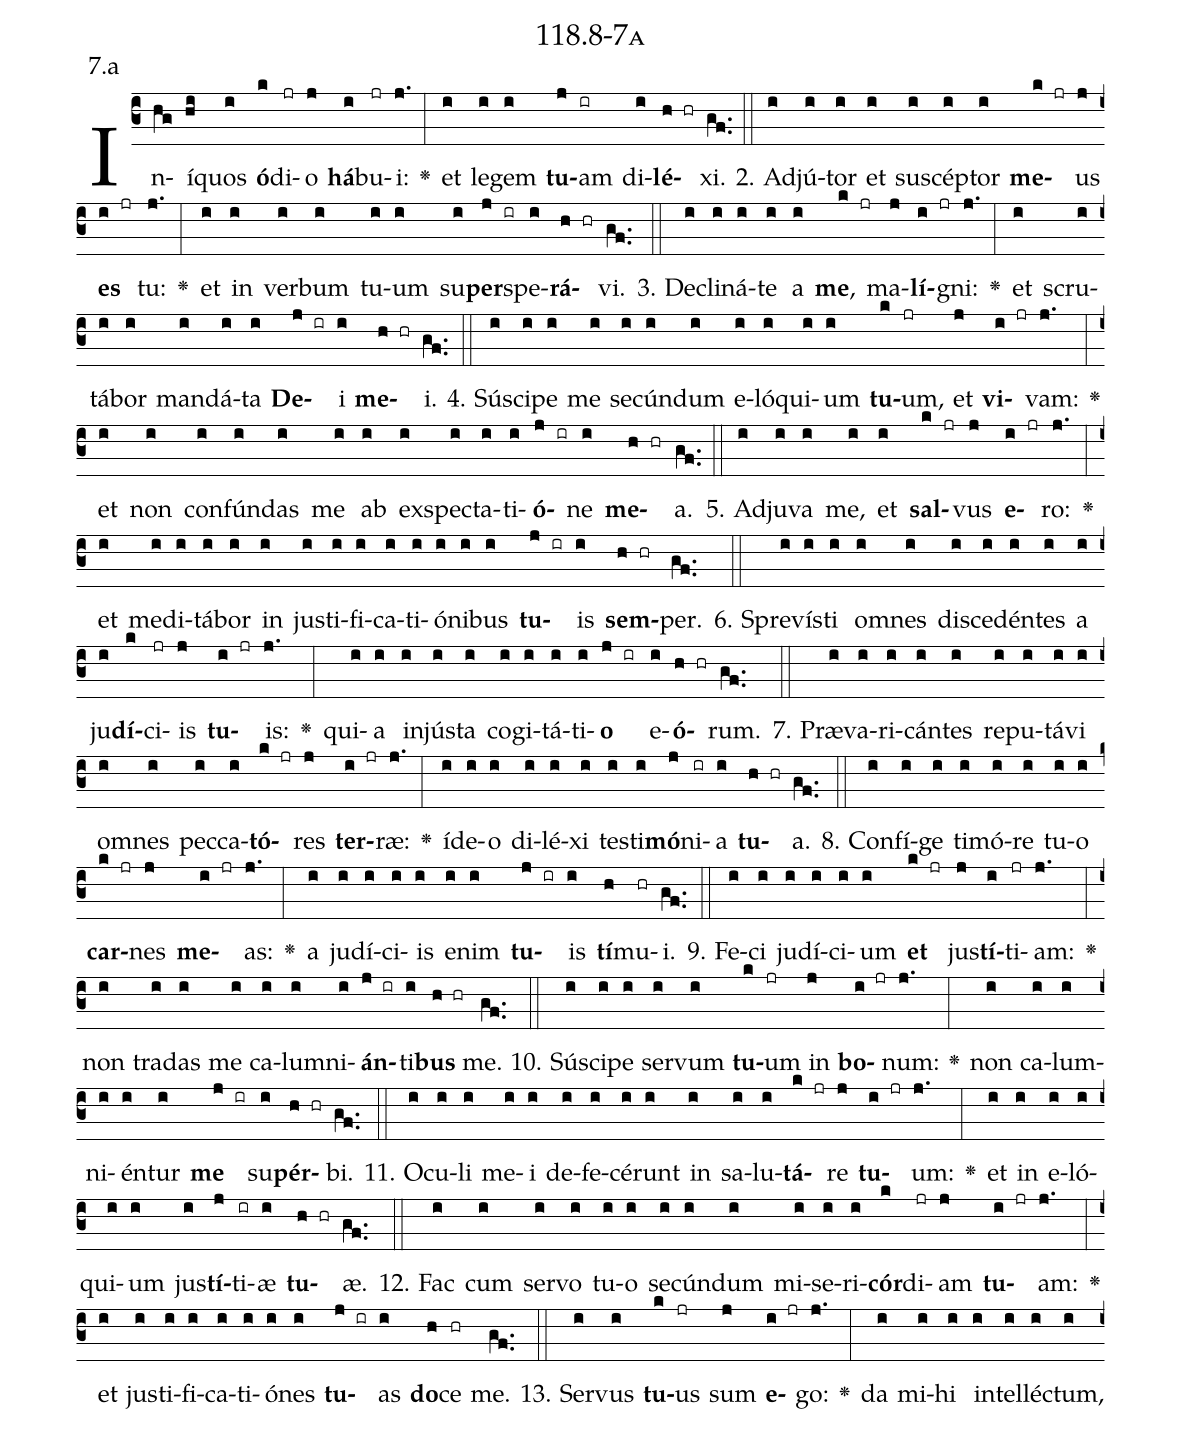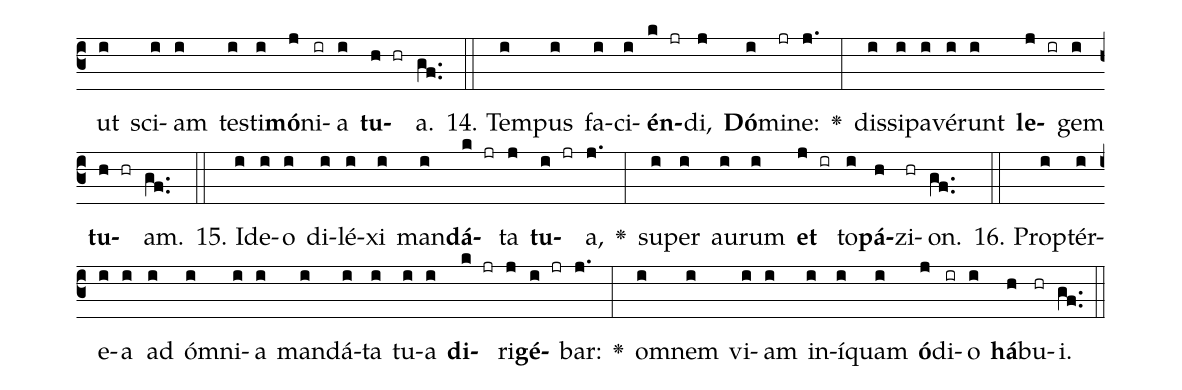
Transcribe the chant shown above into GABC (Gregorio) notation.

name: 118.8-7a;
annotation: 7.a;
%%
(c3)In(hg)í(hi)quos(i) <b>ó</b>(k)di(jr)o(j) <b>há</b>(i)bu(jr)i:(j.) <v>\greheightstar</v>(:) et(i) le(i)gem(i) <b>tu</b>(j)am(ir) di(i)<b>lé</b>(h hr)xi.(gf..) (::)
2. Ad(i)jú(i)tor(i) et(i) su(i)scép(i)tor(i) <b>me</b>(k jr)us(j) <b>es</b>(i jr) tu:(j.) <v>\greheightstar</v>(:) et(i) in(i) ver(i)bum(i) tu(i)um(i) su(i)<b>per</b>(j ir)spe(i)<b>rá</b>(h hr)vi.(gf..) (::)
3. De(i)cli(i)ná(i)te(i) a(i) <b>me</b>,(k jr) ma(j)<b>lí</b>(i jr)gni:(j.) <v>\greheightstar</v>(:) et(i) scru(i)tá(i)bor(i) man(i)dá(i)ta(i) <b>De</b>(j ir)i(i) <b>me</b>(h hr)i.(gf..) (::)
4. Sú(i)sci(i)pe(i) me(i) se(i)cún(i)dum(i) e(i)ló(i)qui(i)um(i) <b>tu</b>(k)um,(jr) et(j) <b>vi</b>(i jr)vam:(j.) <v>\greheightstar</v>(:) et(i) non(i) con(i)fún(i)das(i) me(i) ab(i) ex(i)spec(i)ta(i)ti(i)<b>ó</b>(j ir)ne(i) <b>me</b>(h hr)a.(gf..) (::)
5. Ad(i)ju(i)va(i) me,(i) et(i) <b>sal</b>(k jr)vus(j) <b>e</b>(i jr)ro:(j.) <v>\greheightstar</v>(:) et(i) me(i)di(i)tá(i)bor(i) in(i) jus(i)ti(i)fi(i)ca(i)ti(i)ó(i)ni(i)bus(i) <b>tu</b>(j ir)is(i) <b>sem</b>(h hr)per.(gf..) (::)
6. Spre(i)vís(i)ti(i) om(i)nes(i) di(i)sce(i)dén(i)tes(i) a(i) ju(i)<b>dí</b>(k)ci(jr)is(j) <b>tu</b>(i jr)is:(j.) <v>\greheightstar</v>(:) qui(i)a(i) in(i)jús(i)ta(i) co(i)gi(i)tá(i)ti(i)<b>o</b>(j ir) e(i)<b>ó</b>(h hr)rum.(gf..) (::)
7. Præ(i)va(i)ri(i)cán(i)tes(i) re(i)pu(i)tá(i)vi(i) om(i)nes(i) pec(i)ca(i)<b>tó</b>(k jr)res(j) <b>ter</b>(i jr)ræ:(j.) <v>\greheightstar</v>(:) íd(i)e(i)o(i) di(i)lé(i)xi(i) tes(i)ti(i)<b>mó</b>(j)ni(ir)a(i) <b>tu</b>(h hr)a.(gf..) (::)
8. Con(i)fí(i)ge(i) ti(i)mó(i)re(i) tu(i)o(i) <b>car</b>(k jr)nes(j) <b>me</b>(i jr)as:(j.) <v>\greheightstar</v>(:) a(i) ju(i)dí(i)ci(i)is(i) e(i)nim(i) <b>tu</b>(j ir)is(i) <b>tí</b>(h)mu(hr)i.(gf..) (::)
9. Fe(i)ci(i) ju(i)dí(i)ci(i)um(i) <b>et</b>(k jr) jus(j)<b>tí</b>(i)ti(jr)am:(j.) <v>\greheightstar</v>(:) non(i) tra(i)das(i) me(i) ca(i)lum(i)ni(i)<b>án</b>(j ir)ti(i)<b>bus</b>(h hr) me.(gf..) (::)
10. Sú(i)sci(i)pe(i) ser(i)vum(i) <b>tu</b>(k)um(jr) in(j) <b>bo</b>(i jr)num:(j.) <v>\greheightstar</v>(:) non(i) ca(i)lum(i)ni(i)én(i)tur(i) <b>me</b>(j ir) su(i)<b>pér</b>(h hr)bi.(gf..) (::)
11. O(i)cu(i)li(i) me(i)i(i) de(i)fe(i)cé(i)runt(i) in(i) sa(i)lu(i)<b>tá</b>(k jr)re(j) <b>tu</b>(i jr)um:(j.) <v>\greheightstar</v>(:) et(i) in(i) e(i)ló(i)qui(i)um(i) jus(i)<b>tí</b>(j)ti(ir)æ(i) <b>tu</b>(h hr)æ.(gf..) (::)
12. Fac(i) cum(i) ser(i)vo(i) tu(i)o(i) se(i)cún(i)dum(i) mi(i)se(i)ri(i)<b>cór</b>(k)di(jr)am(j) <b>tu</b>(i jr)am:(j.) <v>\greheightstar</v>(:) et(i) jus(i)ti(i)fi(i)ca(i)ti(i)ó(i)nes(i) <b>tu</b>(j ir)as(i) <b>do</b>(h)ce(hr) me.(gf..) (::)
13. Ser(i)vus(i) <b>tu</b>(k)us(jr) sum(j) <b>e</b>(i jr)go:(j.) <v>\greheightstar</v>(:) da(i) mi(i)hi(i) in(i)tel(i)léc(i)tum,(i) ut(i) sci(i)am(i) tes(i)ti(i)<b>mó</b>(j)ni(ir)a(i) <b>tu</b>(h hr)a.(gf..) (::)
14. Tem(i)pus(i) fa(i)ci(i)<b>én</b>(k jr)di,(j) <b>Dó</b>(i)mi(jr)ne:(j.) <v>\greheightstar</v>(:) dis(i)si(i)pa(i)vé(i)runt(i) <b>le</b>(j ir)gem(i) <b>tu</b>(h hr)am.(gf..) (::)
15. Id(i)e(i)o(i) di(i)lé(i)xi(i) man(i)<b>dá</b>(k jr)ta(j) <b>tu</b>(i jr)a,(j.) <v>\greheightstar</v>(:) su(i)per(i) au(i)rum(i) <b>et</b>(j ir) to(i)<b>pá</b>(h)zi(hr)on.(gf..) (::)
16. Prop(i)tér(i)e(i)a(i) ad(i) óm(i)ni(i)a(i) man(i)dá(i)ta(i) tu(i)a(i) <b>di</b>(k jr)ri(j)<b>gé</b>(i jr)bar:(j.) <v>\greheightstar</v>(:) om(i)nem(i) vi(i)am(i) in(i)í(i)quam(i) <b>ó</b>(j)di(ir)o(i) <b>há</b>(h)bu(hr)i.(gf..) (::)
